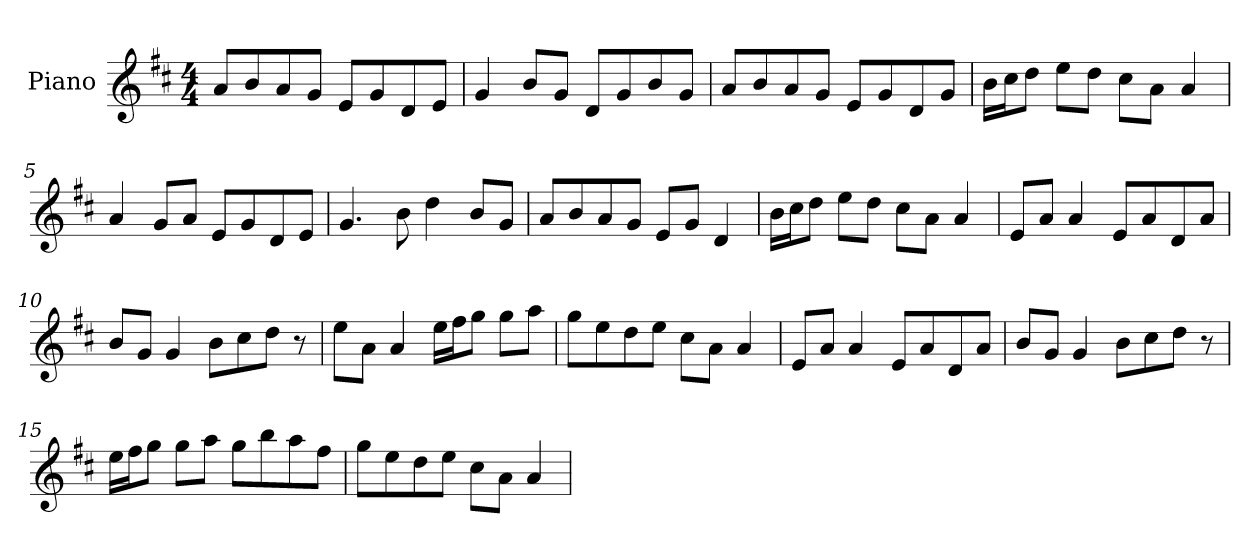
**kern
*part1
*staff1
*I"Piano
*I'Pno
*clefG2
*k[f#c#]
*A:mix
*M4/4
=1
8a/L
8b/
8a/
8g/J
8e/L
8g/
8d/
8e/J
=2
4g/
8b/L
8g/J
8d/L
8g/
8b/
8g/J
=3
8a/L
8b/
8a/
8g/J
8e/L
8g/
8d/
8g/J
=4
16b\LL
16cc#\J
8dd\J
8ee\L
8dd\J
8cc#\L
8a\J
4a/
=5
4a/
8g/L
8a/J
8e/L
8g/
8d/
8e/J
=6
4.g/
8b\
4dd\
8b/L
8g/J
=7
8a/L
8b/
8a/
8g/J
8e/L
8g/J
4d/
=8
16b\LL
16cc#\J
8dd\J
8ee\L
8dd\J
8cc#\L
8a\J
4a/
=9
8e/L
8a/J
4a/
8e/L
8a/
8d/
8a/J
=10
8b/L
8g/J
4g/
8b\L
8cc#\
8dd\J
8r
=11
8ee\L
8a\J
4a/
16ee\LL
16ff#\J
8gg\J
8gg\L
8aa\J
=12
8gg\L
8ee\
8dd\
8ee\J
8cc#\L
8a\J
4a/
=13
8e/L
8a/J
4a/
8e/L
8a/
8d/
8a/J
=14
8b/L
8g/J
4g/
8b\L
8cc#\
8dd\J
8r
=15
16ee\LL
16ff#\J
8gg\J
8gg\L
8aa\J
8gg\L
8bb\
8aa\
8ff#\J
=16
8gg\L
8ee\
8dd\
8ee\J
8cc#\L
8a\J
4a/
=
*-
